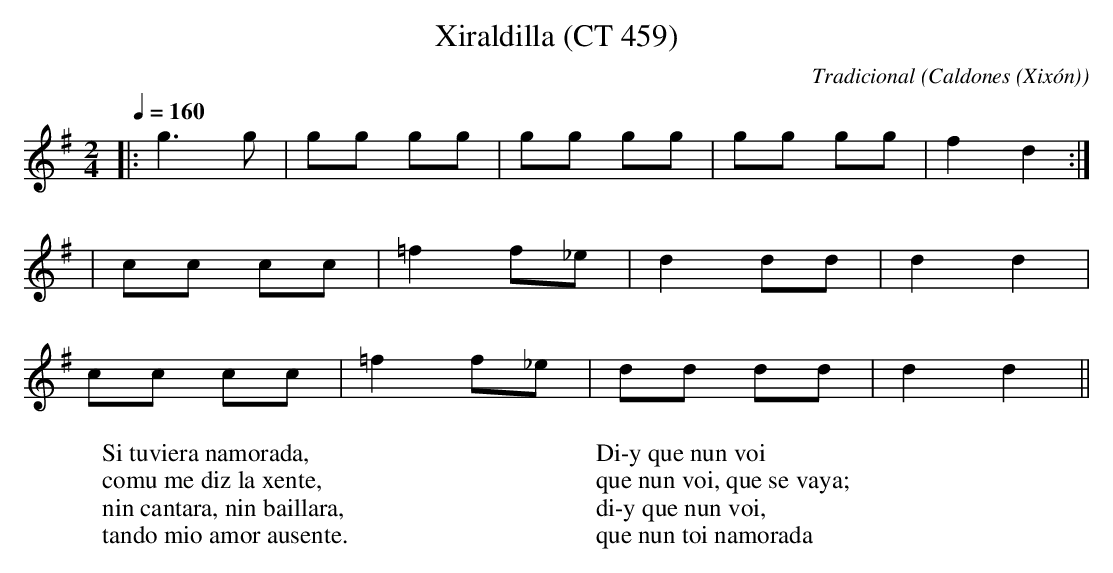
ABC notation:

X:1
T:Xiraldilla (CT 459)
C:Tradicional
O:Caldones (Xixón)
M:2/4
L:1/8
Q:1/4=160
K:G
|:g3g|gg gg|gg gg|gg gg|f2 d2:|
|cc cc|=f2 f_e|d2 dd|d2 d2|
 cc cc|=f2 f_e|dd dd|d2 d2||
W:Si tuviera namorada,
W:comu me diz la xente,
W:nin cantara, nin baillara,
W:tando mio amor ausente.
W:
W:Di-y que nun voi
W:que nun voi, que se vaya;
W:di-y que nun voi,
W:que nun toi namorada
W:
